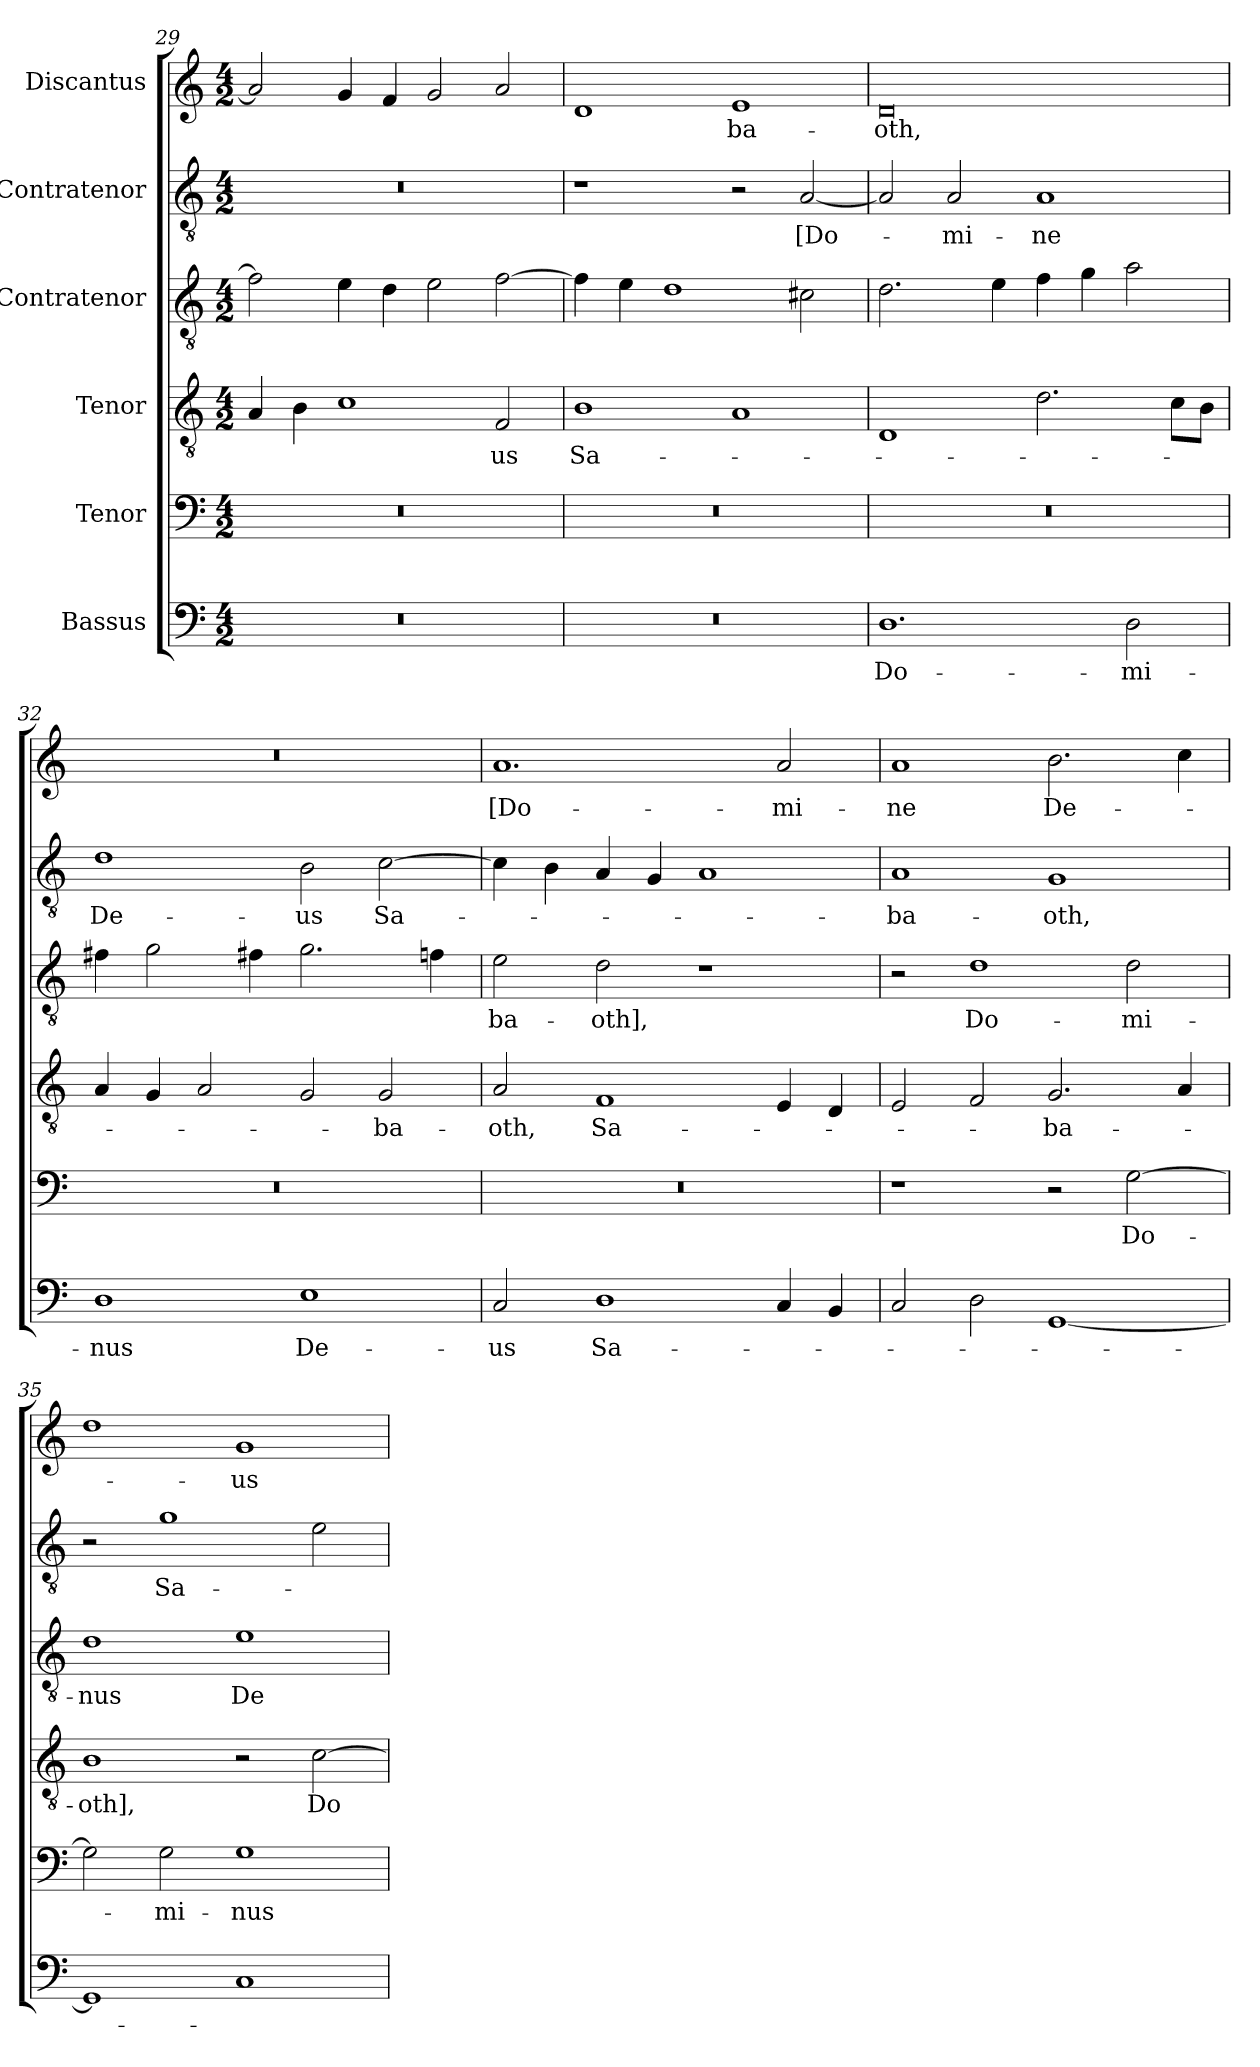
**kern	**text	**kern	**text	**kern	**text	**kern	**text	**kern	**text	**kern	**text
*part6	*part6	*part5	*part5	*part4	*part4	*part3	*part3	*part2	*part2	*part1	*part1
*staff6	*staff6	*staff5	*staff5	*staff4	*staff4	*staff3	*staff3	*staff2	*staff2	*staff1	*staff1
*I"Bassus	*	*I"Tenor	*	*I"Tenor	*	*I"Contratenor	*	*I"Contratenor	*	*I"Discantus	*
*clefF4	*	*clefF4	*	*clefGv2	*	*clefGv2	*	*clefGv2	*	*clefG2	*
*k[]	*	*k[]	*	*k[]	*	*k[]	*	*k[]	*	*k[]	*
*M4/2	*	*M4/2	*	*M4/2	*	*M4/2	*	*M4/2	*	*M4/2	*
=29	=29	=29	=29	=29	=29	=29	=29	=29	=29	=29	=29
0r	.	0r	.	4A/	.	2f\]	.	0r	.	2a/]	.
.	.	.	.	4B\	.	.	.	.	.	.	.
.	.	.	.	1c\	.	4e\	.	.	.	4g/	.
.	.	.	.	.	.	4d\	.	.	.	4f/	.
.	.	.	.	.	.	2e\	.	.	.	2g/	.
.	.	.	.	2F/	-us	[2f\	.	.	.	2a/	.
=30	=30	=30	=30	=30	=30	=30	=30	=30	=30	=30	=30
0r	.	0r	.	1B\	Sa-	4f\]	.	1r	.	1d/	.
.	.	.	.	.	.	4e\	.	.	.	.	.
.	.	.	.	.	.	1d\	.	.	.	.	.
.	.	.	.	1A/	.	.	.	2r	.	1e/	-ba-
.	.	.	.	.	.	2c#X\	.	[2A/	[Do-	.	.
=31	=31	=31	=31	=31	=31	=31	=31	=31	=31	=31	=31
1.D\	Do-	0r	.	1D/	.	2.d\	.	2A/]	.	0d/	-oth,
.	.	.	.	.	.	.	.	2A/	-mi-	.	.
.	.	.	.	.	.	4e\	.	.	.	.	.
.	.	.	.	2.d\	.	4f\	.	1A/	-ne	.	.
.	.	.	.	.	.	4g\	.	.	.	.	.
2D\	-mi-	.	.	.	.	2a\	.	.	.	.	.
.	.	.	.	8c\L	.	.	.	.	.	.	.
.	.	.	.	8B\J	.	.	.	.	.	.	.
=32	=32	=32	=32	=32	=32	=32	=32	=32	=32	=32	=32
1D\	-nus	0r	.	4A/	.	4f#X\	.	1d\	De-	0r	.
.	.	.	.	4G/	.	2g\	.	.	.	.	.
.	.	.	.	2A/	.	.	.	.	.	.	.
.	.	.	.	.	.	4f#X\	.	.	.	.	.
1E\	De-	.	.	2G/	.	2.g\	.	2B\	-us	.	.
.	.	.	.	2G/	-ba-	.	.	[2c\	Sa-	.	.
.	.	.	.	.	.	4fn\	.	.	.	.	.
=33	=33	=33	=33	=33	=33	=33	=33	=33	=33	=33	=33
2C/	-us	0r	.	2A/	-oth,	2e\	-ba-	4c\]	.	1.a/	[Do-
.	.	.	.	.	.	.	.	4B\	.	.	.
1D\	Sa-	.	.	1F/	Sa-	2d\	-oth],	4A/	.	.	.
.	.	.	.	.	.	.	.	4G/	.	.	.
.	.	.	.	.	.	1r	.	1A/	.	.	.
4C/	.	.	.	4E/	.	.	.	.	.	2a/	-mi-
4BB/	.	.	.	4D/	.	.	.	.	.	.	.
=34	=34	=34	=34	=34	=34	=34	=34	=34	=34	=34	=34
2C/	.	1r	.	2E/	.	2r	.	1A/	-ba-	1a/	-ne
2D\	.	.	.	2F/	.	1d\	Do-	.	.	.	.
[1GG/	.	2r	.	2.G/	-ba-	.	.	1G/	-oth,	2.b\	De-
.	.	[2G\	Do-	.	.	2d\	-mi-	.	.	.	.
.	.	.	.	4A/	.	.	.	.	.	4cc\	.
=35	=35	=35	=35	=35	=35	=35	=35	=35	=35	=35	=35
1GG/]	.	2G\]	.	1B\	-oth],	1d\	-nus	2r	.	1dd\	.
.	.	2G\	-mi-	.	.	.	.	1g\	Sa-	.	.
1C/	.	1G\	-nus	2r	.	1e\	De-	.	.	1g/	-us
.	.	.	.	[2c\	Do-	.	.	2e\	.	.	.
=	=	=	=	=	=	=	=	=	=	=	=
*-	*-	*-	*-	*-	*-	*-	*-	*-	*-	*-	*-
